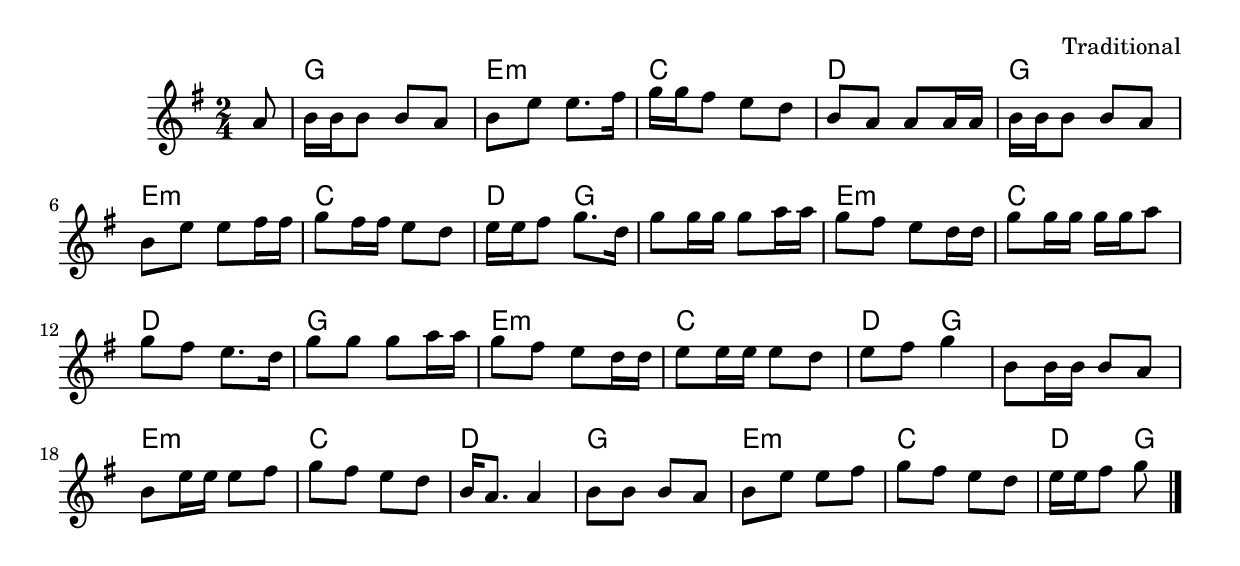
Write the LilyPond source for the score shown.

\version "2.16.0"

\header {
  %title = "Tim Finnegan's Wake"
  composer = "Traditional"
}

global = {
  \time 2/4
  \key g \major
}

chordNames = \chordmode {
  \global
  s8 g2 e:m c d g e:m c d4 g1*3/4 e2:m c d g e:m c d4 g1*3/4 e2:m c d g e:m c d4 g8  
}

melody = \relative a' {
  \global
  \partial 8 a8 | 
  b16 b b8 b a | 
  b e e8. fis16 |
  g g fis8 e d | 
  b a a a16 a | 
  b b b8 b a |
  b e e fis16 fis | 
  g8 fis16 fis e8 d | 
  e16 e fis8 g8. d16 |
  g8 g16 g g8 a16 a | 
  g8 fis e d16 d | 
  g8 g16 g g g a8 |
  g fis e8. d16 | 
  g8 g g a16 a | 
  g8 fis e d16 d |    
  e8 e16 e e8 d | 
  e fis g4 | 
  b,8 b16 b b8 a |
  b e16 e e8 fis | 
  g fis e d | 
  b16 a8. a4 |
  b8 b b a | 
  b e e fis | 
  g fis e d |
  e16 e fis8 g \bar "|." 
}

\score {
  <<
    \new ChordNames \chordNames
    \new Staff { \melody }
  >>
  \layout { }
}
